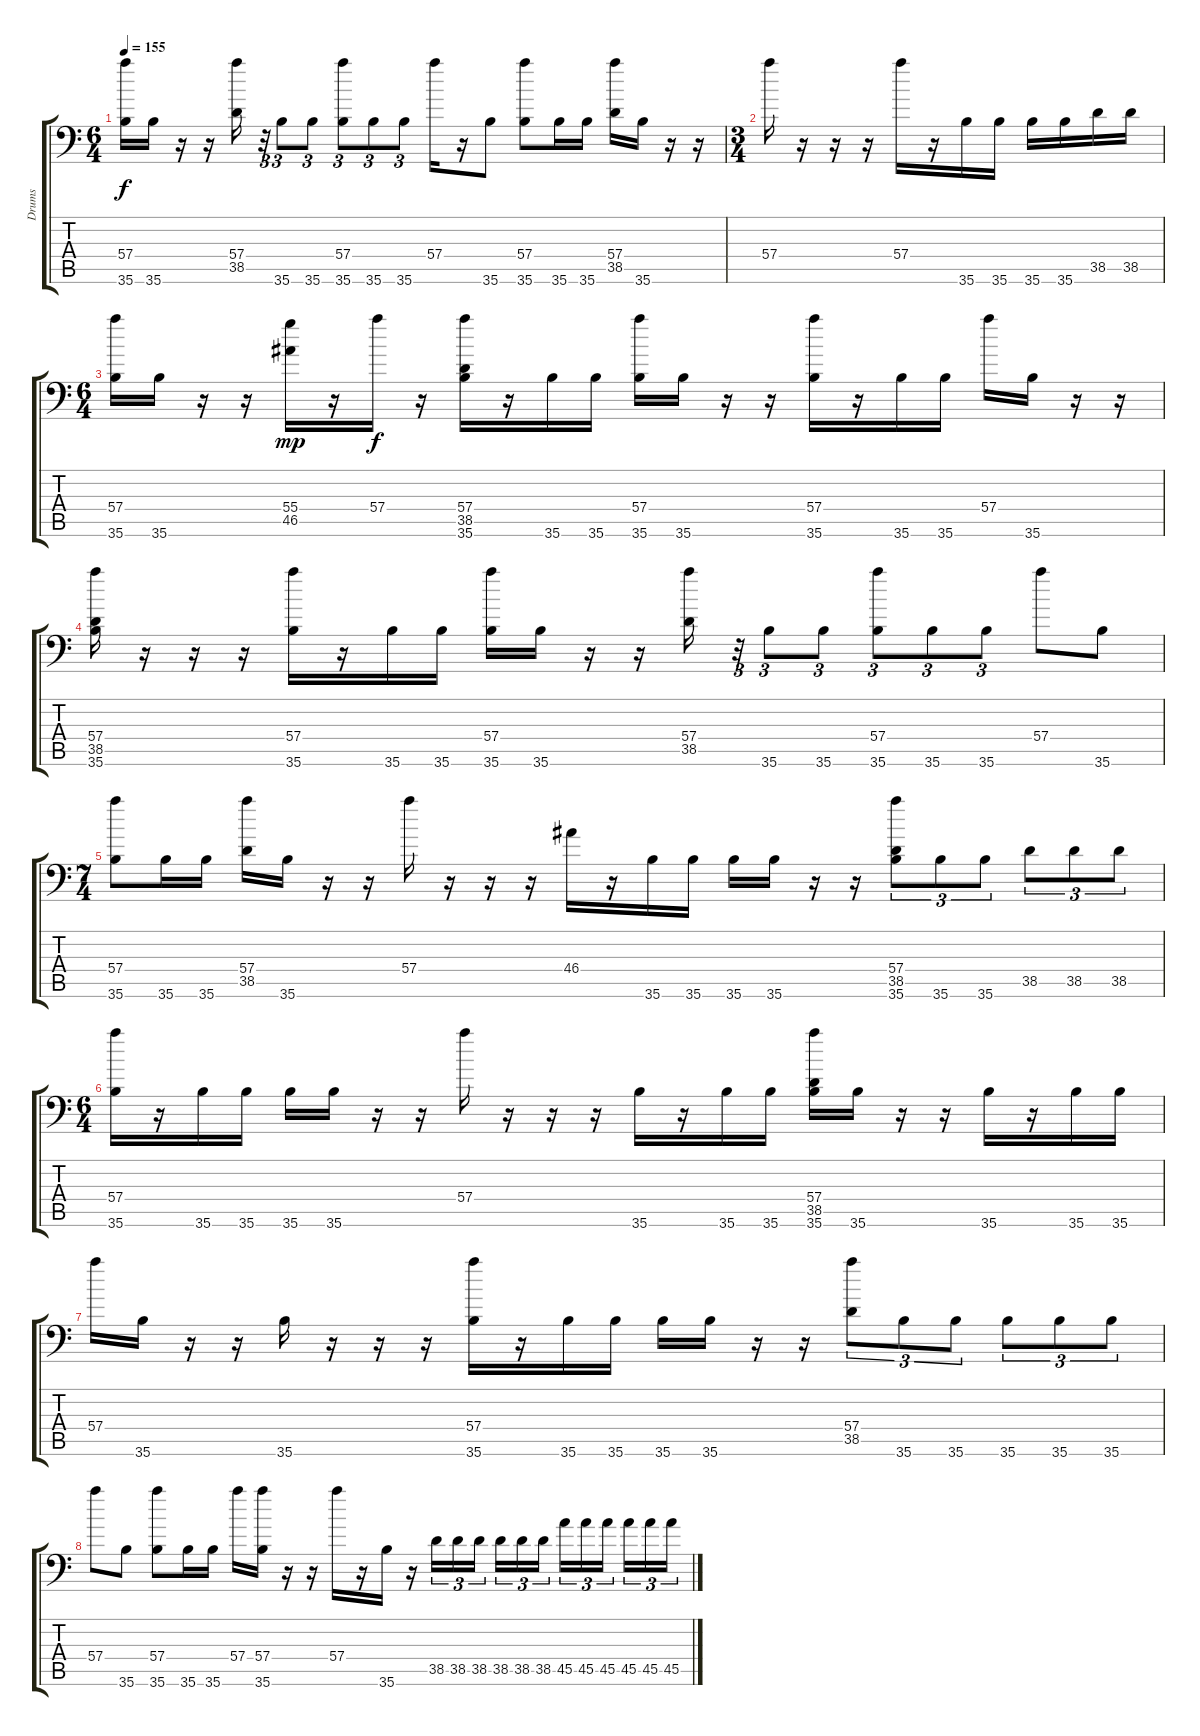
\track ("Drums" "Drums") {instrument acousticgrandpiano}
\staff {score tabs}
\tuning (C-1 C-1 C-1 C-1 C-1 C-1) {hide}
\ts (6 4)
\tempo 155
\clef f4
\ks c
(57.4 35.6).16{dy f} 35.6.16 r.16 r.16 (57.4 38.5).16 r.32{tu (3 2)} 35.6.8{tu (3 2)} 35.6.8{tu (3 2)} (57.4 35.6).8{tu (3 2)} 35.6.8{tu (3 2)} 35.6.8{tu (3 2)} 57.4.16 r.16 35.6.8 (57.4 35.6).8 35.6.16 35.6.16 (57.4 38.5).16 35.6.16 r.16 r.16 |
\ts (3 4)
57.4.16 r.16 r.16 r.16 57.4.16 r.16 35.6.16 35.6.16 35.6.16 35.6.16 38.5.16 38.5.16 |
\ts (6 4)
(57.4 35.6).16 35.6.16 r.16 r.16 (55.4 46.5).16{dy mp} r.16 57.4.16{dy f} r.16 (57.4 38.5 35.6).16 r.16 35.6.16 35.6.16 (57.4 35.6).16 35.6.16 r.16 r.16 (57.4 35.6).16 r.16 35.6.16 35.6.16 57.4.16 35.6.16 r.16 r.16 |
(57.4 38.5 35.6).16 r.16 r.16 r.16 (57.4 35.6).16 r.16 35.6.16 35.6.16 (57.4 35.6).16 35.6.16 r.16 r.16 (57.4 38.5).16 r.32{tu (3 2)} 35.6.8{tu (3 2)} 35.6.8{tu (3 2)} (57.4 35.6).8{tu (3 2)} 35.6.8{tu (3 2)} 35.6.8{tu (3 2)} 57.4.8 35.6.8 |
\ts (7 4)
(57.4 35.6).8 35.6.16 35.6.16 (57.4 38.5).16 35.6.16 r.16 r.16 57.4.16 r.16 r.16 r.16 46.4.16 r.16 35.6.16 35.6.16 35.6.16 35.6.16 r.16 r.16 (57.4 38.5 35.6).8{tu (3 2)} 35.6.8{tu (3 2)} 35.6.8{tu (3 2)} 38.5.8{tu (3 2)} 38.5.8{tu (3 2)} 38.5.8{tu (3 2)} |
\ts (6 4)
(57.4 35.6).16 r.16 35.6.16 35.6.16 35.6.16 35.6.16 r.16 r.16 57.4.16 r.16 r.16 r.16 35.6.16 r.16 35.6.16 35.6.16 (57.4 38.5 35.6).16 35.6.16 r.16 r.16 35.6.16 r.16 35.6.16 35.6.16 |
57.4.16 35.6.16 r.16 r.16 35.6.16 r.16 r.16 r.16 (57.4 35.6).16 r.16 35.6.16 35.6.16 35.6.16 35.6.16 r.16 r.16 (57.4 38.5).8{tu (3 2)} 35.6.8{tu (3 2)} 35.6.8{tu (3 2)} 35.6.8{tu (3 2)} 35.6.8{tu (3 2)} 35.6.8{tu (3 2)} |
57.4.8 35.6.8 (57.4 35.6).8 35.6.16 35.6.16 57.4.16 (57.4 35.6).16 r.16 r.16 57.4.16 r.16 35.6.16 r.16 38.5.16{tu (3 2)} 38.5.16{tu (3 2)} 38.5.16{tu (3 2)} 38.5.16{tu (3 2)} 38.5.16{tu (3 2)} 38.5.16{tu (3 2)} 45.5.16{tu (3 2)} 45.5.16{tu (3 2)} 45.5.16{tu (3 2)} 45.5.16{tu (3 2)} 45.5.16{tu (3 2)} 45.5.16{tu (3 2)}
